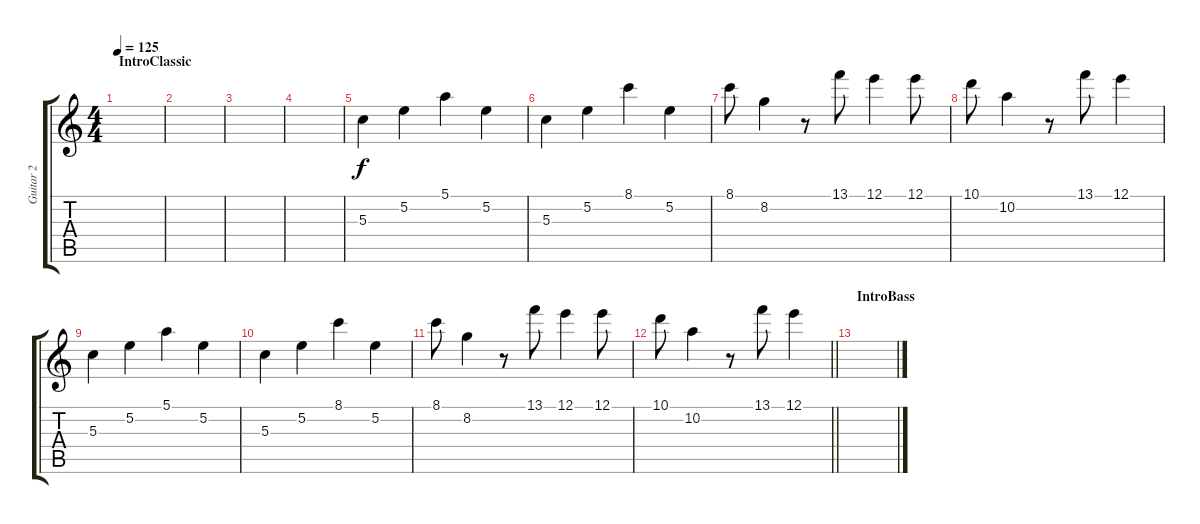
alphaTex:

\track ("Guitar 2" "Guitar 2") {instrument distortionguitar}
\staff {score tabs}
\tuning (E4 B3 G3 D3 A2 E2) {hide}
\ts (4 4)
\section ("" "IntroClassic")
\tempo 125
\clef g2
\ks c
|
|
|
|
5.3.4{balance 0 instrument electricguitarclean} 5.2.4 5.1.4 5.2.4 |
5.3.4 5.2.4 8.1.4 5.2.4 |
8.1.8 8.2.4 r.8 13.1.8 12.1.4 12.1.8 |
10.1.8 10.2.4 r.8 13.1.8 12.1.4 |
5.3.4 5.2.4 5.1.4 5.2.4 |
5.3.4 5.2.4 8.1.4 5.2.4 |
8.1.8 8.2.4 r.8 13.1.8 12.1.4 12.1.8 |
\barLineRight lightlight
10.1.8 10.2.4 r.8 13.1.8 12.1.4 |
\section ("" "IntroBass")
